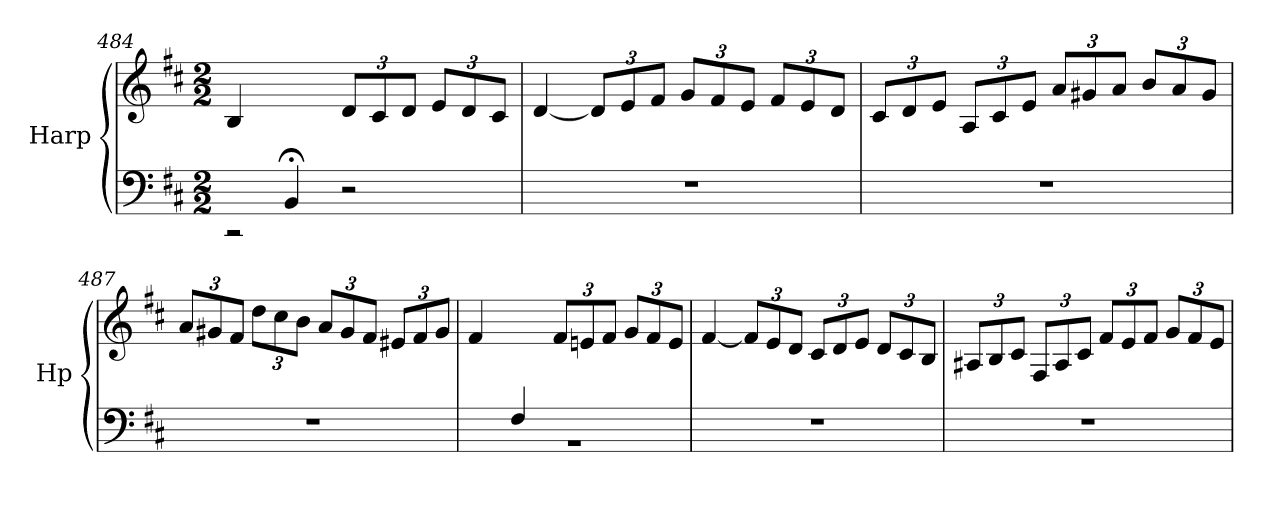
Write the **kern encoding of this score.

**kern	**kern
*part1	*part1
*staff2	*staff1
*I"Harp	*
*I'Hp	*
*clefF4	*clefG2
*k[f#c#]	*k[f#c#]
*M2/2	*M2/2
=484	=484
*^	*
4ryy	2r	4B/
4BB;</	.	4ryy
*	*	*Xbrackettup
2ryy	2r	12d/L
.	.	12c#/
.	.	12d/J
.	.	12e/L
.	.	12d/
.	.	12c#/J
*v	*v	*
!!LO:LB:g=z
=485	=485
1r	[4d/
.	12d/L]
.	12e/
.	12f#/J
.	12g/L
.	12f#/
.	12e/J
.	12f#/L
.	12e/
.	12d/J
=486	=486
1r	12c#/L
.	12d/
.	12e/J
.	12A/L
.	12c#/
.	12e/J
.	12a/L
.	12g#X/
.	12a/J
.	12b/L
.	12a/
.	12g#/J
=487	=487
1r	12a/L
.	12g#X/
.	12f#/J
.	12dd\L
.	12cc#\
.	12b\J
.	12a/L
.	12g#/
.	12f#/J
.	12e#X/L
.	12f#/
.	12g#/J
!!LO:PB:g=z
=488	=488
*^	*
4ryy	1r	4f#/
4F#/	.	4ryy
2ryy	.	12f#/L
.	.	12en/
.	.	12f#/J
.	.	12g/L
.	.	12f#/
.	.	12e/J
*v	*v	*
=489	=489
1r	[4f#/
.	12f#/L]
.	12e/
.	12d/J
.	12c#/L
.	12d/
.	12e/J
.	12d/L
.	12c#/
.	12B/J
=490	=490
1r	12A#X/L
.	12B/
.	12c#/J
.	12F#/L
.	12A#/
.	12c#/J
.	12f#/L
.	12e/
.	12f#/J
.	12g/L
.	12f#/
.	12e/J
=	=
*-	*-
